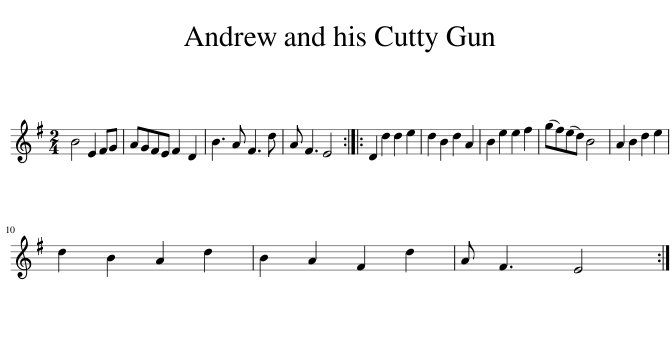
X:1
L:1/8
M:2/4
I:linebreak $
K:Emin
V:1 treble
V:1
 B4 E2 FG | AGFE F2 D2 | B3 A F3 d | A F3 E4 :: D2 d2 d2 e2 | %5
 d2 B2 d2 A2 | B2 e2 e2 f2 | (gf)(ed) B4 | A2 B2 d2 e2 |$ d2 B2 A2 d2 | %10
 B2 A2 F2 d2 | A F3 E4 :| %12
